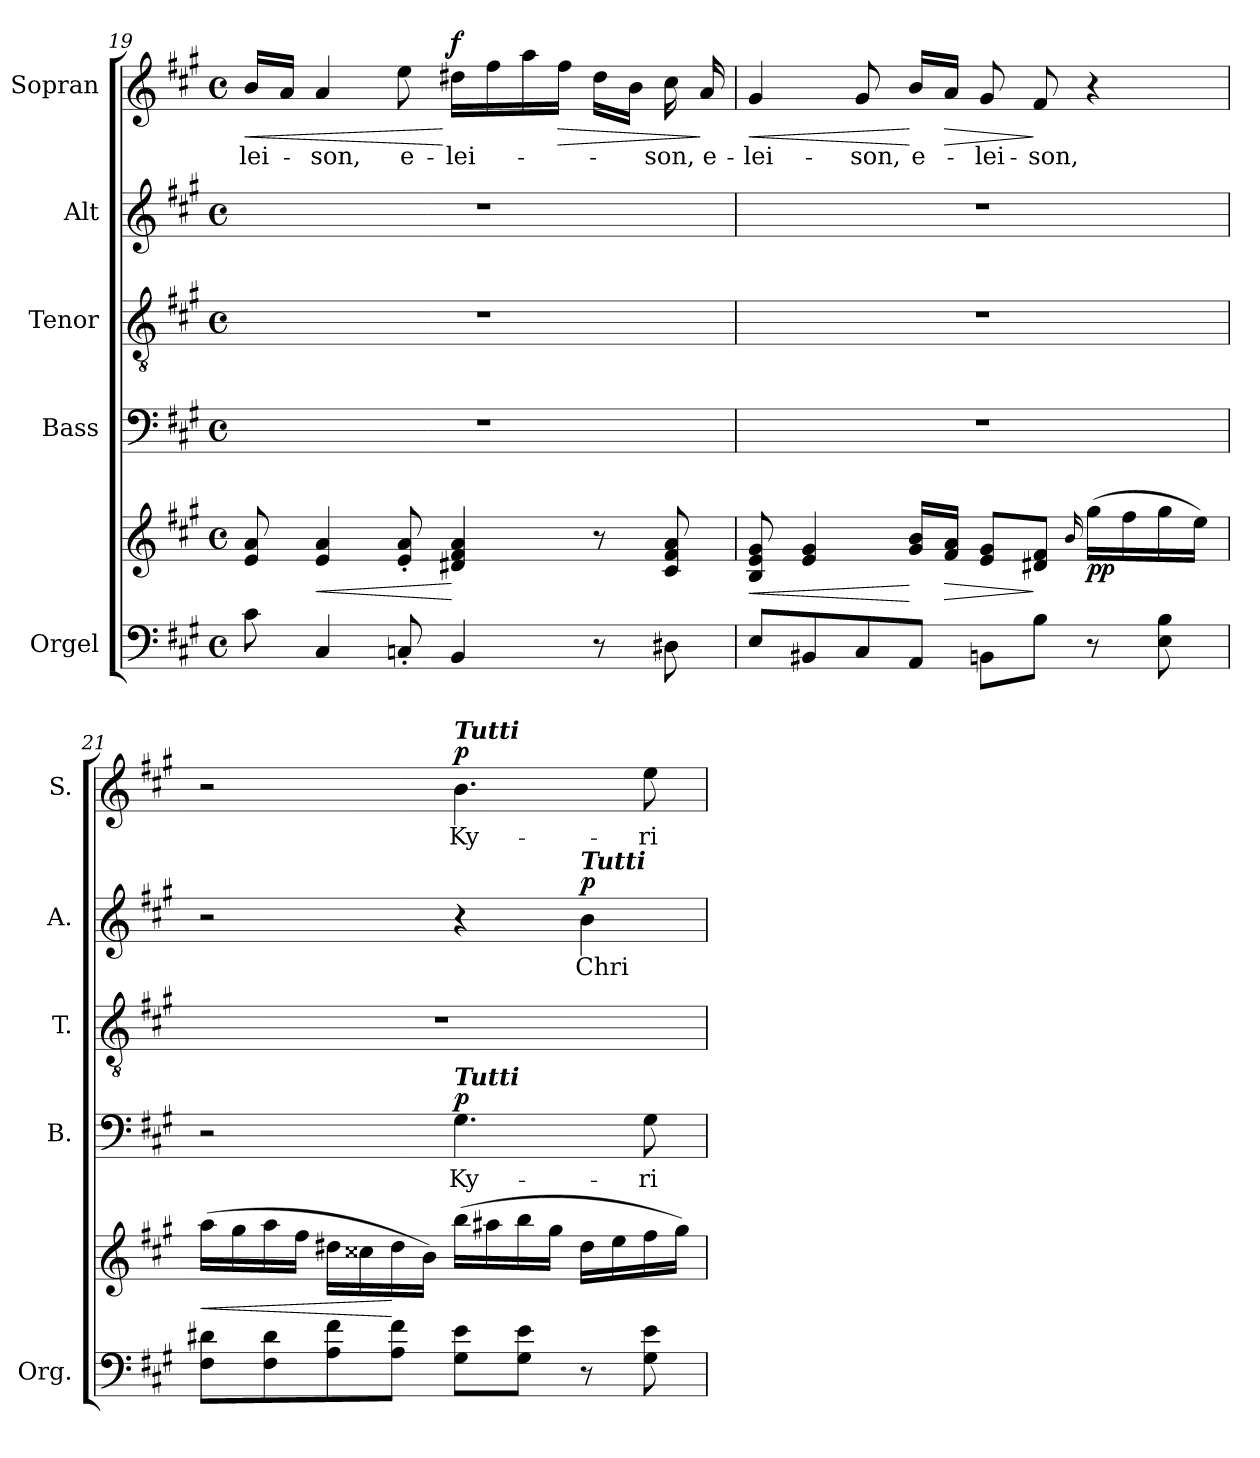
**kern	**kern	**dynam	**kern	**text	**dynam	**kern	**kern	**text	**dynam	**kern	**text	**dynam
*part5	*part5	*part5	*part4	*part4	*part4	*part3	*part2	*part2	*part2	*part1	*part1	*part1
*staff6	*staff5	*staff5/6	*staff4	*staff4	*staff4	*staff3	*staff2	*staff2	*staff2	*staff1	*staff1	*staff1
*I"Orgel	*	*	*I"Bass	*	*	*I"Tenor	*I"Alt	*	*	*I"Sopran	*	*
*I'Org.	*	*	*I'B.	*	*	*I'T.	*I'A.	*	*	*I'S.	*	*
*clefF4	*clefG2	*	*clefF4	*	*	*clefGv2	*clefG2	*	*	*clefG2	*	*
*k[f#c#g#]	*k[f#c#g#]	*	*k[f#c#g#]	*	*	*k[f#c#g#]	*k[f#c#g#]	*	*	*k[f#c#g#]	*	*
*A:	*A:	*	*A:	*	*	*A:	*A:	*	*	*A:	*	*
*M4/4	*M4/4	*	*M4/4	*	*	*M4/4	*M4/4	*	*	*M4/4	*	*
*met(c)	*met(c)	*	*met(c)	*	*	*met(c)	*met(c)	*	*	*met(c)	*	*
=19	=19	=19	=19	=19	=19	=19	=19	=19	=19	=19	=19	=19
!	!	!	!	!	!	!	!	!	!	!	!LO:LY:b	!LO:HP:b
8c#\	8e/ 8a/	.	1r	.	.	1r	1r	.	.	16b/LL	-lei-	<
.	.	.	.	.	.	.	.	.	.	16a/JJ	.	.
!	!	!LO:HP:b	!	!	!	!	!	!	!	!	!LO:LY:b	!
4C#/	4e/ 4a/	<	.	.	.	.	.	.	.	4a/	-son,	.
!	!	!	!	!	!	!	!	!	!	!	!LO:LY:b	!
8Cn'</	8e/'< 8a/'<	.	.	.	.	.	.	.	.	8ee\	e-	.
!	!	!LO:DY:n=1:b=2	!	!	!	!	!	!	!	!	!LO:LY:b	!
!	!	!LO:DY:n=2:b	!	!	!	!	!	!	!	!	!	!LO:DY:n=1:a
4BB/	4d#X/ 4f#/ 4a/	[ fp fp	.	.	.	.	.	.	.	16dd#X\LL	-lei-	[ f
.	.	.	.	.	.	.	.	.	.	16ff#\	.	.
.	.	.	.	.	.	.	.	.	.	16aa\	.	.
!	!	!	!	!	!	!	!	!	!	!	!	!LO:HP:b
.	.	.	.	.	.	.	.	.	.	16ff#\JJ	.	>
8r	8r	.	.	.	.	.	.	.	.	16dd#\LL	.	.
.	.	.	.	.	.	.	.	.	.	16b\JJ	.	.
!	!	!	!	!	!	!	!	!	!	!	!LO:LY:b	!
8D#X\	8c#/ 8f#/ 8a/	.	.	.	.	.	.	.	.	16cc#\	-son,	.
!	!	!	!	!	!	!	!	!	!	!	!LO:LY:b	!
.	.	.	.	.	.	.	.	.	.	16a/	e-	]
=20	=20	=20	=20	=20	=20	=20	=20	=20	=20	=20	=20	=20
!	!	!LO:HP:b	!	!	!	!	!	!	!	!	!LO:LY:b	!LO:HP:b
8E/L	8B/ 8e/ 8g#/	<	1r	.	.	1r	1r	.	.	4g#/	-lei-	<
8BB#X/	4e/ 4g#/	.	.	.	.	.	.	.	.	.	.	.
!	!	!	!	!	!	!	!	!	!	!	!LO:LY:b	!
8C#/	.	.	.	.	.	.	.	.	.	8g#/	-son,	.
!	!	!	!	!	!	!	!	!	!	!	!LO:LY:b	!
8AA/J	16g#/ 16b/LL	[	.	.	.	.	.	.	.	16b/LL	e-	[
!	!	!LO:HP:b	!	!	!	!	!	!	!	!	!	!LO:HP:b
.	16f#/ 16a/JJ	>	.	.	.	.	.	.	.	16a/JJ	.	>
!	!	!	!	!	!	!	!	!	!	!	!LO:LY:b	!
8BBn\L	8e/ 8g#/L	.	.	.	.	.	.	.	.	8g#/	-lei-	.
!	!	!	!	!	!	!	!	!	!	!	!LO:LY:b	!
8B\J	8d#X/ 8f#/J	]	.	.	.	.	.	.	.	8f#/	-son,	]
.	16qqb/	.	.	.	.	.	.	.	.	.	.	.
!	!	!LO:DY:b	!	!	!	!	!	!	!	!	!	!
8r	(>16gg#\LL	pp	.	.	.	.	.	.	.	4r	.	.
.	16ff#\	.	.	.	.	.	.	.	.	.	.	.
8E\ 8B\	16gg#\	.	.	.	.	.	.	.	.	.	.	.
.	16ee\JJ)	.	.	.	.	.	.	.	.	.	.	.
=21	=21	=21	=21	=21	=21	=21	=21	=21	=21	=21	=21	=21
!	!	!LO:HP:b	!	!	!	!	!	!	!	!	!	!
8F#\ 8d#X\L	(>16aa\LL	<	2r	.	.	1r	2r	.	.	2r	.	.
.	16gg#\	.	.	.	.	.	.	.	.	.	.	.
8F#\ 8d#\	16aa\	.	.	.	.	.	.	.	.	.	.	.
.	16ff#\JJ	.	.	.	.	.	.	.	.	.	.	.
8A\ 8f#\	16dd#X\LL	.	.	.	.	.	.	.	.	.	.	.
.	16cc##X\	.	.	.	.	.	.	.	.	.	.	.
8A\ 8f#\J	16dd#\	[	.	.	.	.	.	.	.	.	.	.
.	16b\JJ)	.	.	.	.	.	.	.	.	.	.	.
!	!	!	!	!	!	!	!	!	!	!LO:TX:a:Bi:t=Tutti	!	!
!	!	!	!LO:TX:a:Bi:t=Tutti	!	!	!	!	!	!	!	!	!
!	!	!	!	!LO:LY:b	!LO:DY:a	!	!	!	!	!	!LO:LY:b	!LO:DY:a
8G#\ 8e\L	(>16bb\LL	.	4.G#\	Ky-	p	.	4r	.	.	4.b\	Ky-	p
.	16aa#X\	.	.	.	.	.	.	.	.	.	.	.
8G#\ 8e\J	16bb\	.	.	.	.	.	.	.	.	.	.	.
.	16gg#\JJ	.	.	.	.	.	.	.	.	.	.	.
!	!	!	!	!	!	!	!LO:TX:a:Bi:t=Tutti	!	!	!	!	!
!	!	!	!	!	!	!	!	!LO:LY:b	!LO:DY:a	!	!	!
8r	16dd#\LL	.	.	.	.	.	4b\	Chri-	p	.	.	.
.	16ee\	.	.	.	.	.	.	.	.	.	.	.
!	!	!	!	!LO:LY:b	!	!	!	!	!	!	!LO:LY:b	!
8G#\ 8e\	16ff#\	.	8G#\	-ri-	.	.	.	.	.	8ee\	-ri-	.
.	16gg#\JJ)	.	.	.	.	.	.	.	.	.	.	.
=	=	=	=	=	=	=	=	=	=	=	=	=
*-	*-	*-	*-	*-	*-	*-	*-	*-	*-	*-	*-	*-
